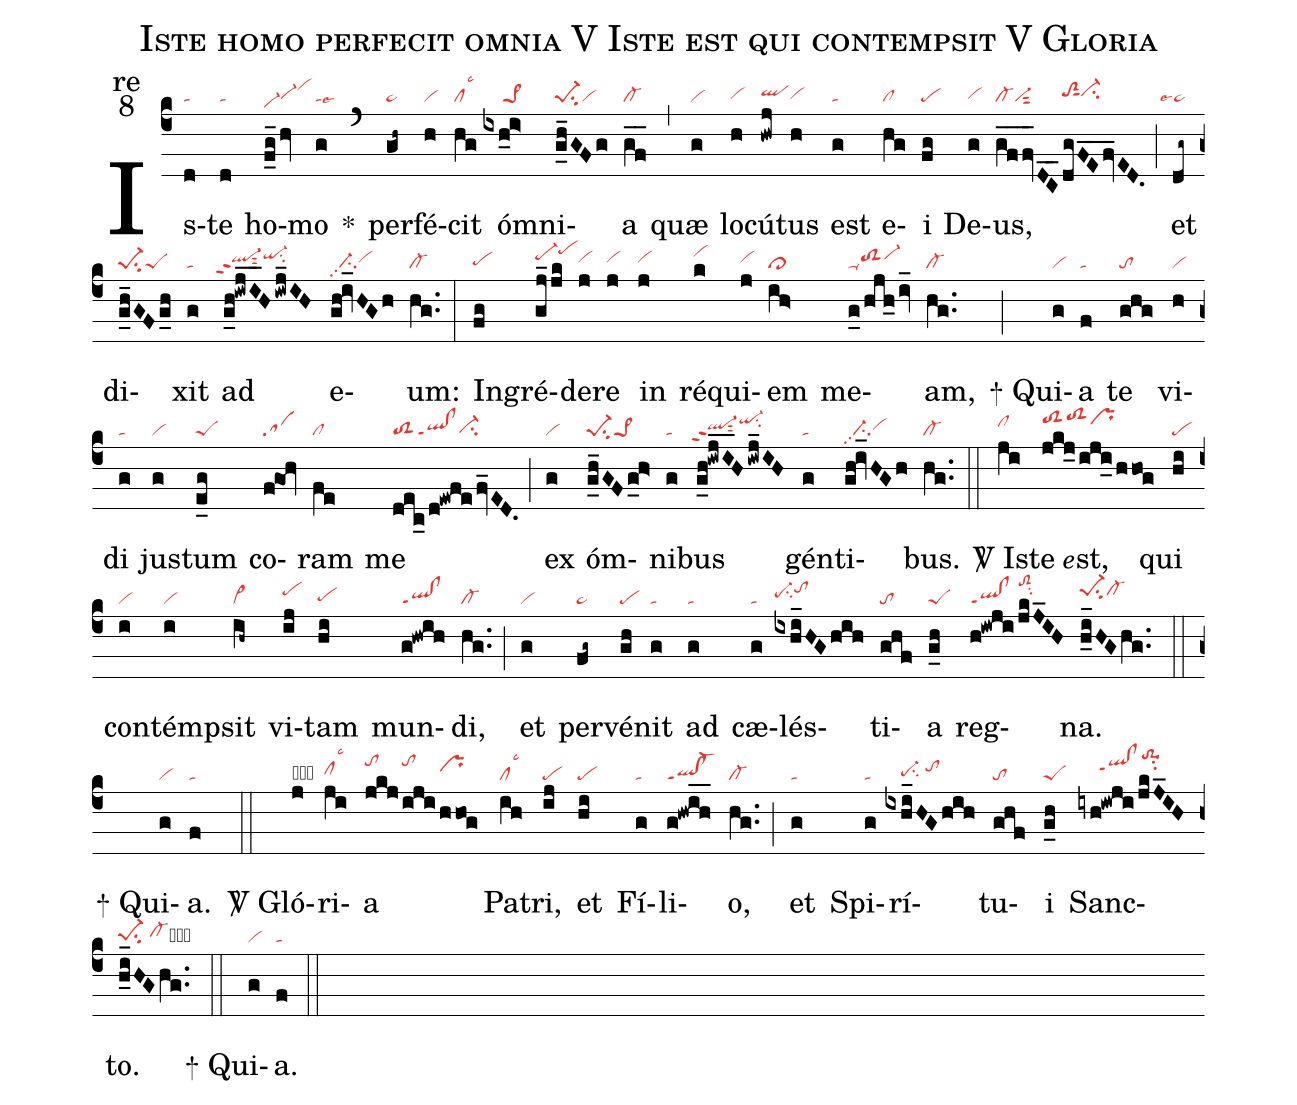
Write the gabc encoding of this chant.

name:Iste homo perfecit omnia V Iste est qui contempsit V Gloria;
office-part:re;
mode:8;
nabc-lines:1;
%%
(c4) Is(d|ta)te(d|ta) ho(f_g_/hv|vi-hdvi-hgvihj)mo(g|talse6) <sp>*</sp>(`) per(gh~|ta>)fé(h|vi)cit(hg|cllsc3) óm(ixh_i>|/////pe>1)ni(g_h_GFg|pe-1su2vi)a(gf__|cl-) (,) quæ(g|vi) lo(h|vihg)cú(hwj|qlhh)tus(h|vihg) est(g|ta) e(hg|cl)i(fg|pe) De(g|vihg)us,(gf__fv_D_C_|cl-vi-sut2|dgFE__fv_ED.|toS2hhsut1ci-hh) (;) et(dg~|```ta>lse4) di(g_h_GFg_h|pe-1su2peS)xit(g|ta) ad(g_h!iwj_I_H/iwj_IH|``ql-hhppt2sut2qi-hisu2) e(gh!iv_HGh|//ci-pp2vihh)um:(hg..|cl-) (:) In(fg|pehg)gré(gj_/jk|pe-hipehk)de(j|vihh)re(j|vihh) in(j|vihh) ré(k|vihj)qui(j|vihh)em(ih>|cl>) me(g_0/hjh_iv_|ta-toS2hhvi-hi)am,(hg..|cl-) (;)

<sp>+</sp> Qui(g|vi)a(f|ta) te(ghg|to) vi(h|vi)di(g|ta) jus(g|vi)tum(e_g|peS) co(f@goh|sa)ram(fe|cl) me(dec_/d!ewfefv_ED.|toS2ql!clppt1ci-hg) (;) ex(g|vi) óm(g_h_GFg_h>|pe-1su2pe>1)ni(g|ta)bus(g_h!iwj_I_H/iwj_IH|`ql-hhppt2sut2qi-hjsu2) gén(g|ta)ti(gh!iv_HGh|//ci-pp2vihh)bus.(hg..|cl-) (::)

<sp>V/</sp> I(ji|clhi)ste <e>e</e>st,(jkj_/iji_/hhog|toS2hjtoS2hkprhj) qui(hi|pe) con(i|vi)tém(i|vi)psit(ih~|vi>) vi(ij|pehi)tam(hi|pehg) mun(g!hwih|ql!clppt1)di,(hg..|cl-) (;) et(g|vi) per(fg~|pe~)vé(gh|pe)nit(g|ta) ad(g|ta) cæ(g|ta)lés(ixhi_HGhih|pe-hhsu2tohj)ti(ghf|to)a(g_h|peS) reg(h!iwji/jkJ_IH|ql!clppt1/toS2hlsu2)na.(h_i_HGhg..|pe-1hisu2cl-hi) (::)

<sp>+</sp> Qui(g|vi)a.(f|ta) (::)

<sp>V/</sp> Gló(j|obvihh)ri(ji|clhhlsc3)a(jkj|tohk|iji|tohk|hhog|prhi) Pa(ih|cllsc3)tri,(ij|pe) et(hi|pe) Fí(g|ta)li(g!hwih__|ql!cl-ppt1)o,(hg..|cl-) (;) et(g|ta) Spi(g|ta)rí(ixhi_HG/hih|////pe-hgsu2/tohi)tu(ghf|to)i(g_h|peS) Sanc(iyh!iwji/jkJ_IH|/////qlhi!clhippt1to-1hmsu2)to.(h_i_HGhg..|pe-1hgsu2/cl-hhcb) (::)

<sp>+</sp> Qui(g|vi)a.(f|ta) (::)
